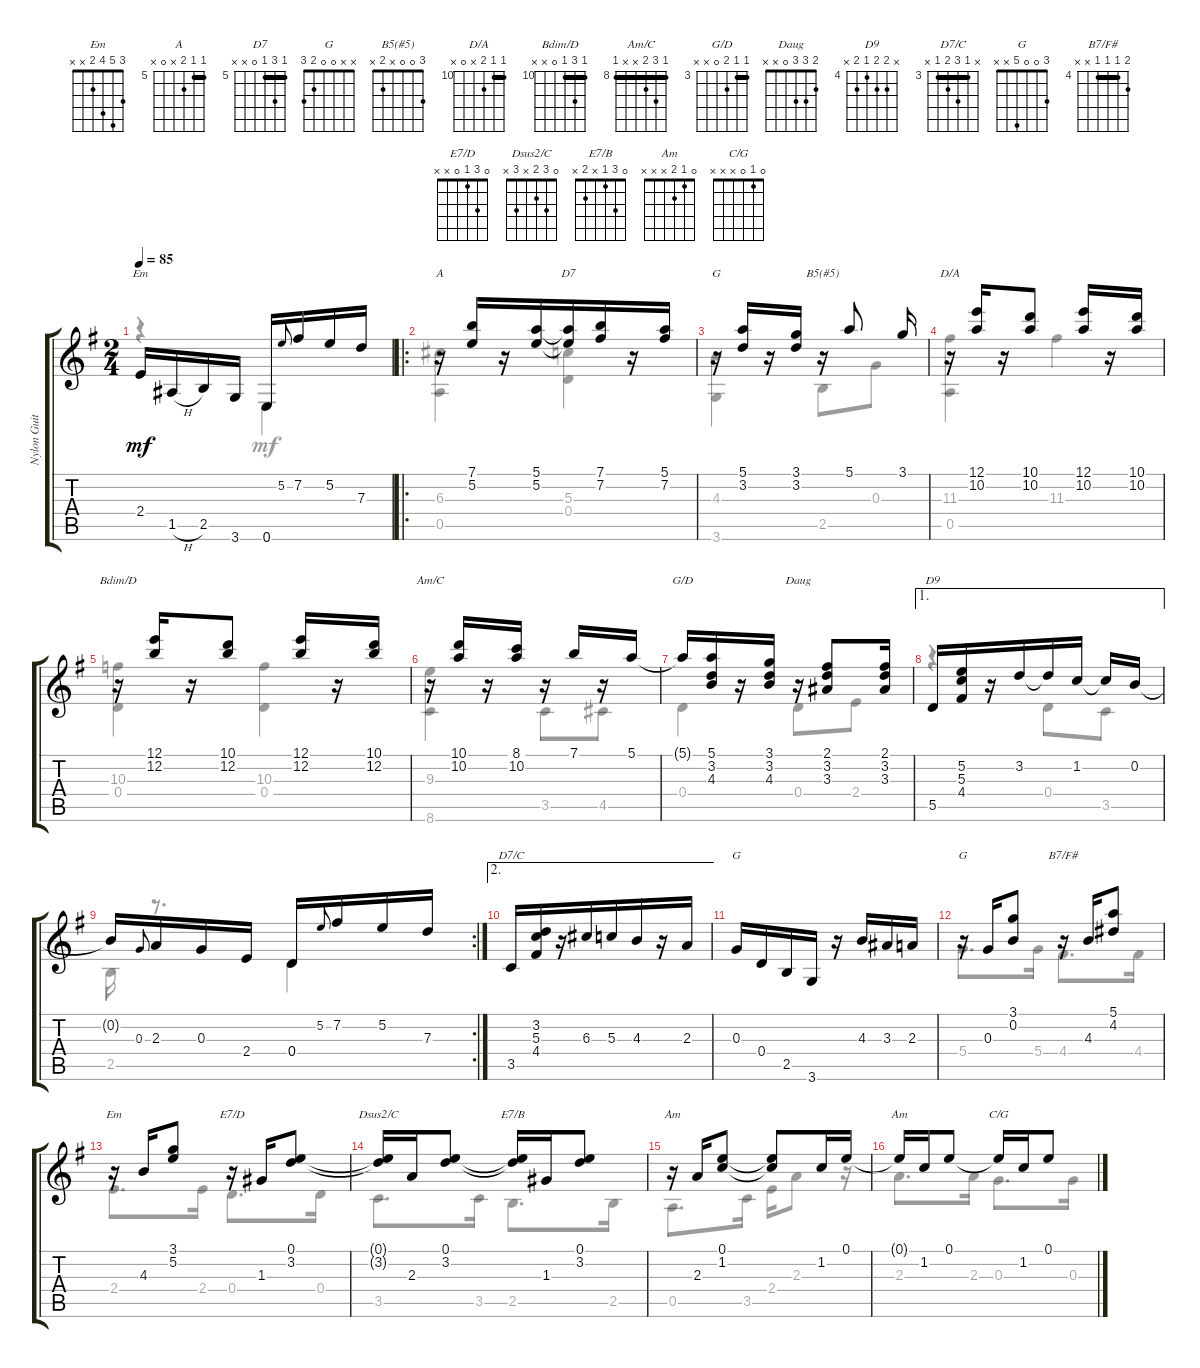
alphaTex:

\track ("Nylon Guitar" "Nylon Guit") {instrument acousticguitarnylon}
\staff {score tabs}
\tuning (E4 B3 G3 D3 A2 E2) {hide}
\chord ("Em" 0 0 0 2 2 0)
\chord ("A" 5 5 6 x 0 x) {firstfret 5 barre 5}
\chord ("D7" 5 7 5 0 x x) {firstfret 5 barre 5}
\chord ("G" 3 3 4 x x 3) {barre 3}
\chord ("B5(#5)" 3 0 0 x 2 x)
\chord ("D/A" 10 10 11 x 0 x) {firstfret 10 barre 10}
\chord ("Bdim/D" 10 12 10 0 x x) {firstfret 10 barre 10}
\chord ("Am/C" 8 10 9 x x 8) {firstfret 8 barre 8}
\chord ("G/D" 3 3 4 0 x x) {firstfret 3 barre 3}
\chord ("Daug" 2 3 3 0 x x)
\chord ("D9 " x 5 5 4 5 x) {firstfret 4}
\chord ("D7/C" x 3 5 4 3 x) {firstfret 3 barre 3}
\chord ("G" x x 0 0 2 3)
\chord ("G " 3 0 0 5 x x)
\chord ("B7/F#" 5 4 4 4 x x) {firstfret 4 barre 4}
\chord ("Em" 3 5 4 2 x x)
\chord ("E7/D" 0 3 1 0 x x)
\chord ("Dsus2/C" 0 3 2 x 3 x)
\chord ("E7/B" 0 3 1 x 2 x)
\chord ("Am" 0 1 2 2 0 x)
\chord ("Am" 0 1 2 x x x)
\chord ("C/G" 0 1 0 x x x)
\voice
\ts (2 4)
\tempo 85
\clef g2
\ks eminor
2.4.16{ch "Em" dy mf beam merge} 1.5{h}.16{beam merge} 2.5.16{beam merge} 3.6.16{beam split} 0.6.16 5.2.8{gr onbeat beam merge} 7.2.16{beam merge} 5.2.16{beam merge} 7.3.16 |
\ro
r.16{ch "A"} (7.1 5.2).16 r.16 (5.1 5.2).16{beam merge} (5.1{t} 5.2{t}).16{ch "D7" beam merge} (7.1 7.2).16 r.16 (5.1 7.2).16 |
r.16{ch "G"} (5.1 3.2).16 r.16 (3.1 3.2).16 r.16{ch "B5(#5)"} 5.1.8{beam split} 3.1.16 |
r.16{ch "D/A"} (12.1 10.2).16 r.16 (10.1 10.2).8{beam split} (12.1 10.2).16 r.16 (10.1 10.2).16 |
r.16{ch "Bdim/D"} (12.1 12.2).16 r.16 (10.1 12.2).8{beam split} (12.1 12.2).16 r.16 (10.1 12.2).16 |
r.16{ch "Am/C"} (10.1 10.2).16 r.16 (8.1 10.2).16 r.16 7.1.16 r.16 5.1.16 |
5.1{t}.16{ch "G/D" beam merge} (5.1 3.2 4.3).16 r.16 (3.1 3.2 4.3).16 r.16{ch "Daug"} (2.1 3.2 3.3).8{beam merge} (2.1 3.2 3.3).16 |
\ae 1
5.5.16{ch "D9 " beam merge} (5.2 5.3 4.4).16 r.16 3.2.16{beam merge} 3.2{t}.16{beam merge} 1.2.16{beam split} 1.2{t}.16{beam merge} 0.2.16 |
\rc 2
0.2{t}.16 0.3.8{gr onbeat beam merge} 2.3.16{beam merge} 0.3.16{beam merge} 2.4.16{beam split} 0.4.16 5.2.8{gr onbeat beam merge} 7.2.16{beam merge} 5.2.16{beam merge} 7.3.16 |
\ae 2
3.5.16{ch "D7/C" beam merge} (3.2 5.3 4.4).16 r.16 6.3.16{beam merge} 5.3.16{beam merge} 4.3.16 r.16 2.3.16 |
0.3.16{ch "G" beam merge} 0.4.16{beam merge} 2.5.16{beam merge} 3.6.16 r.16 4.3.16{beam merge} 3.3.16{beam merge} 2.3.16 |
r.16{ch "G "} 0.3.16{beam merge} (3.1 0.2).8 r.16{ch "B7/F#"} 4.3.16{beam merge} (5.1 4.2).8 |
r.16{ch "Em"} 4.3.16{beam merge} (3.1 5.2).8 r.16{ch "E7/D"} 1.3.16{beam merge} (0.1 3.2).8 |
(0.1{t} 3.2{t}).16{ch "Dsus2/C" beam merge} 2.3.16{beam merge} (0.1 3.2).8{beam split} (0.1{t} 3.2{t}).16{ch "E7/B" beam merge} 1.3.16{beam merge} (0.1 3.2).8 |
r.16{ch "Am"} 2.3.16{beam merge} (0.1 1.2).8{beam split} (0.1{t} 1.2{t}).8{beam merge} 1.2.16{beam merge} 0.1.16 |
0.1{t}.16{ch "Am" beam merge} 1.2.16{beam merge} 0.1.8{beam split} 0.1{t}.16{ch "C/G" beam merge} 1.2.16{beam merge} 0.1.8
\voice
\clef g2
\ottava regular
\simile none
\ks eminor
r.4{dy mf} 0.6.4 |
(6.3 0.5).4 (5.3 0.4).4 |
(4.3 3.6).4 2.5.8 0.3.8 |
(11.3 0.5).4 11.3.4 |
(10.3 0.4).4 (10.3 0.4).4 |
(9.3 8.6).4 3.5.8 4.5.8 |
0.4.4 0.4.8 2.4.8 |
r.4 0.4.8 3.5.8 |
2.5.16 r.8{d} 0.4.4 |
|
|
5.4.8{d} 5.4.16 4.4.8{d} 4.4.16 |
2.4.8{d} 2.4.16 0.4.8{d} 0.4.16 |
3.5.8{d} 3.5.16 2.5.8{d} 2.5.16 |
0.5.8{d} 3.5.16 2.4.16 2.3.8 r.16 |
2.3.8{d} 2.3.16 0.3.8{d} 0.3.16
